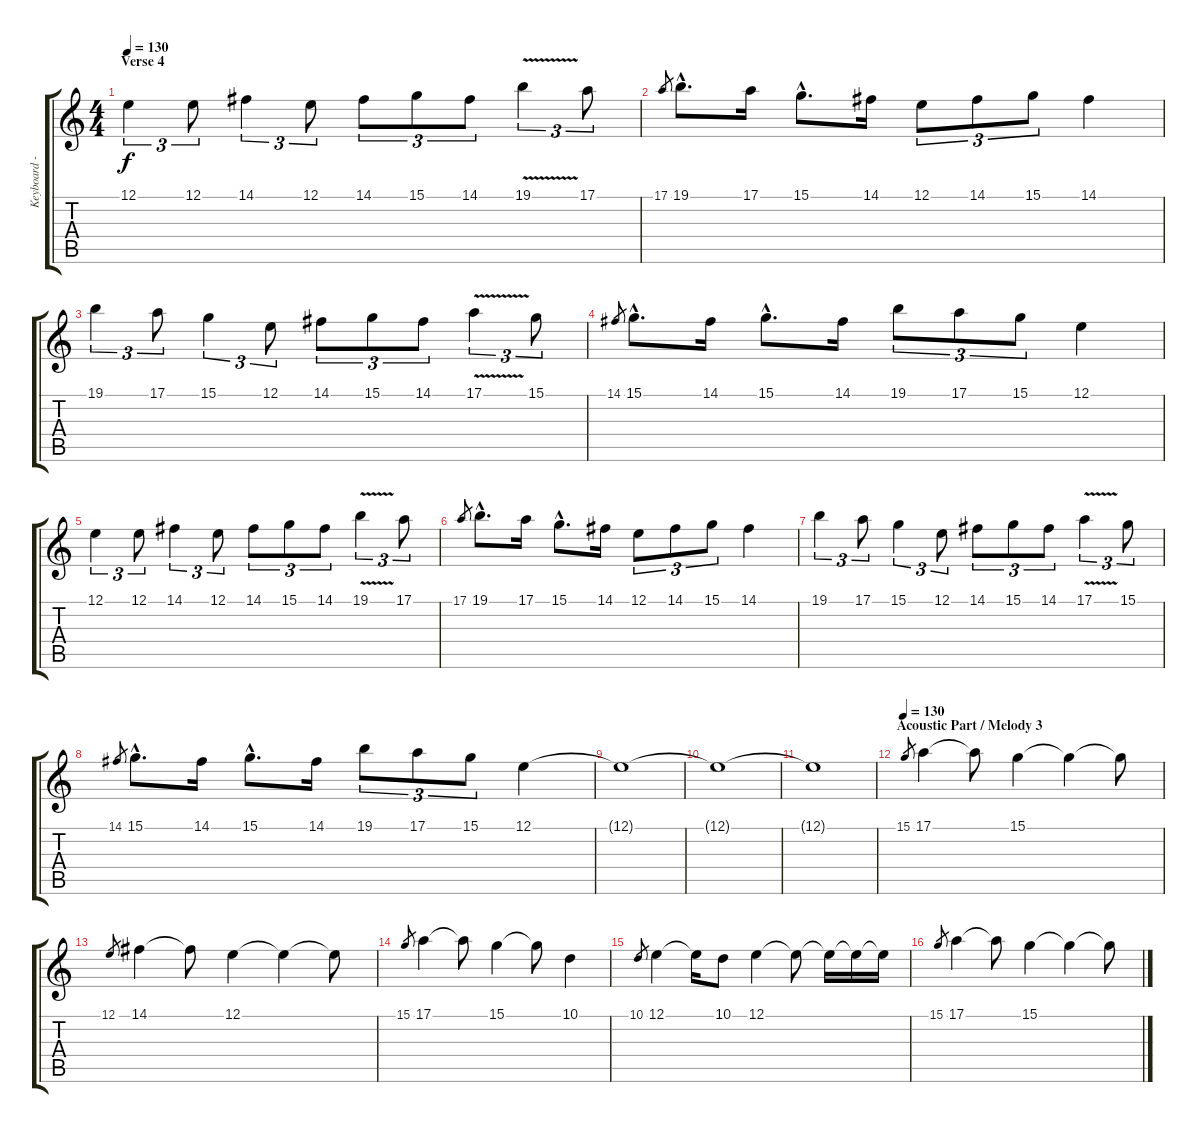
\track ("Keyboard - Lead" "Keyboard -") {instrument synthvoice}
\staff {score tabs}
\tuning (E4 B3 G3 D3 A2 E2) {hide}
\ts (4 4)
\section ("" "Verse 4")
\tempo 130
\clef g2
\ks c
12.1.4{tu (3 2) dy f} 12.1.8{tu (3 2)} 14.1.4{tu (3 2)} 12.1.8{tu (3 2)} 14.1.8{tu (3 2)} 15.1.8{tu (3 2)} 14.1.8{tu (3 2)} 19.1{v}.4{tu (3 2)} 17.1.8{tu (3 2)} |
17.1.8{gr} 19.1{hac}.8{d} 17.1.16 15.1{hac}.8{d} 14.1.16 12.1.8{tu (3 2)} 14.1.8{tu (3 2)} 15.1.8{tu (3 2)} 14.1.4 |
19.1.4{tu (3 2)} 17.1.8{tu (3 2)} 15.1.4{tu (3 2)} 12.1.8{tu (3 2)} 14.1.8{tu (3 2)} 15.1.8{tu (3 2)} 14.1.8{tu (3 2)} 17.1{v}.4{tu (3 2)} 15.1.8{tu (3 2)} |
14.1.8{gr} 15.1{hac}.8{d} 14.1.16 15.1{hac}.8{d} 14.1.16 19.1.8{tu (3 2)} 17.1.8{tu (3 2)} 15.1.8{tu (3 2)} 12.1.4 |
12.1.4{tu (3 2)} 12.1.8{tu (3 2)} 14.1.4{tu (3 2)} 12.1.8{tu (3 2)} 14.1.8{tu (3 2)} 15.1.8{tu (3 2)} 14.1.8{tu (3 2)} 19.1{v}.4{tu (3 2)} 17.1.8{tu (3 2)} |
17.1.8{gr} 19.1{hac}.8{d} 17.1.16 15.1{hac}.8{d} 14.1.16 12.1.8{tu (3 2)} 14.1.8{tu (3 2)} 15.1.8{tu (3 2)} 14.1.4 |
19.1.4{tu (3 2)} 17.1.8{tu (3 2)} 15.1.4{tu (3 2)} 12.1.8{tu (3 2)} 14.1.8{tu (3 2)} 15.1.8{tu (3 2)} 14.1.8{tu (3 2)} 17.1{v}.4{tu (3 2)} 15.1.8{tu (3 2)} |
14.1.8{gr} 15.1{hac}.8{d} 14.1.16 15.1{hac}.8{d} 14.1.16 19.1.8{tu (3 2)} 17.1.8{tu (3 2)} 15.1.8{tu (3 2)} 12.1.4 |
12.1{t}.1 |
12.1{t}.1 |
12.1{t}.1 |
\section ("" "Acoustic Part / Melody 3")
\tempo 130
15.1.8{gr} 17.1.4{volume 13} 17.1{t}.8 15.1.4 15.1{t}.4 15.1{t}.8 |
12.1.8{gr} 14.1.4 14.1{t}.8 12.1.4 12.1{t}.4 12.1{t}.8 |
15.1.8{gr} 17.1.4 17.1{t}.8 15.1.4 15.1{t}.8 10.1.4 |
10.1.8{gr} 12.1.4 12.1{t}.16 10.1.8 12.1.4 12.1{t}.8 12.1{t}.16 12.1{t}.16 12.1{t}.16 |
15.1.8{gr} 17.1.4 17.1{t}.8 15.1.4 15.1{t}.4 15.1{t}.8
